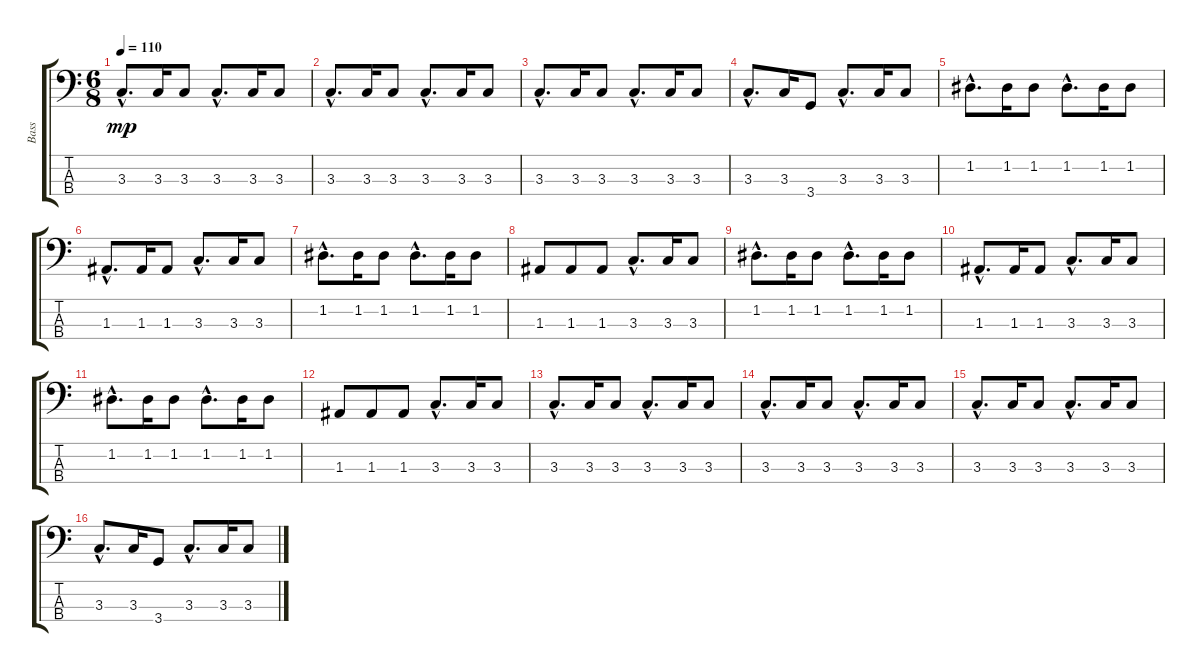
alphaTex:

\track ("Bass" "Bass") {instrument fretlessbass}
\staff {score tabs}
\tuning (G2 D2 A1 E1) {hide}
\ts (6 8)
\tempo 110
\clef f4
\ks c
3.3{hac}.8{d dy mp} 3.3.16 3.3.8 3.3{hac}.8{d} 3.3.16 3.3.8 |
3.3{hac}.8{d} 3.3.16 3.3.8 3.3{hac}.8{d} 3.3.16 3.3.8 |
3.3{hac}.8{d} 3.3.16 3.3.8 3.3{hac}.8{d} 3.3.16 3.3.8 |
3.3{hac}.8{d} 3.3.16 3.4.8 3.3{hac}.8{d} 3.3.16 3.3.8 |
1.2{hac}.8{d} 1.2.16 1.2.8 1.2{hac}.8{d} 1.2.16 1.2.8 |
1.3{hac}.8{d} 1.3.16 1.3.8 3.3{hac}.8{d} 3.3.16 3.3.8 |
1.2{hac}.8{d} 1.2.16 1.2.8 1.2{hac}.8{d} 1.2.16 1.2.8 |
1.3.8 1.3.8 1.3.8 3.3{hac}.8{d} 3.3.16 3.3.8 |
1.2{hac}.8{d} 1.2.16 1.2.8 1.2{hac}.8{d} 1.2.16 1.2.8 |
1.3{hac}.8{d} 1.3.16 1.3.8 3.3{hac}.8{d} 3.3.16 3.3.8 |
1.2{hac}.8{d} 1.2.16 1.2.8 1.2{hac}.8{d} 1.2.16 1.2.8 |
1.3.8 1.3.8 1.3.8 3.3{hac}.8{d} 3.3.16 3.3.8 |
3.3{hac}.8{d} 3.3.16 3.3.8 3.3{hac}.8{d} 3.3.16 3.3.8 |
3.3{hac}.8{d} 3.3.16 3.3.8 3.3{hac}.8{d} 3.3.16 3.3.8 |
3.3{hac}.8{d} 3.3.16 3.3.8 3.3{hac}.8{d} 3.3.16 3.3.8 |
3.3{hac}.8{d} 3.3.16 3.4.8 3.3{hac}.8{d} 3.3.16 3.3.8
